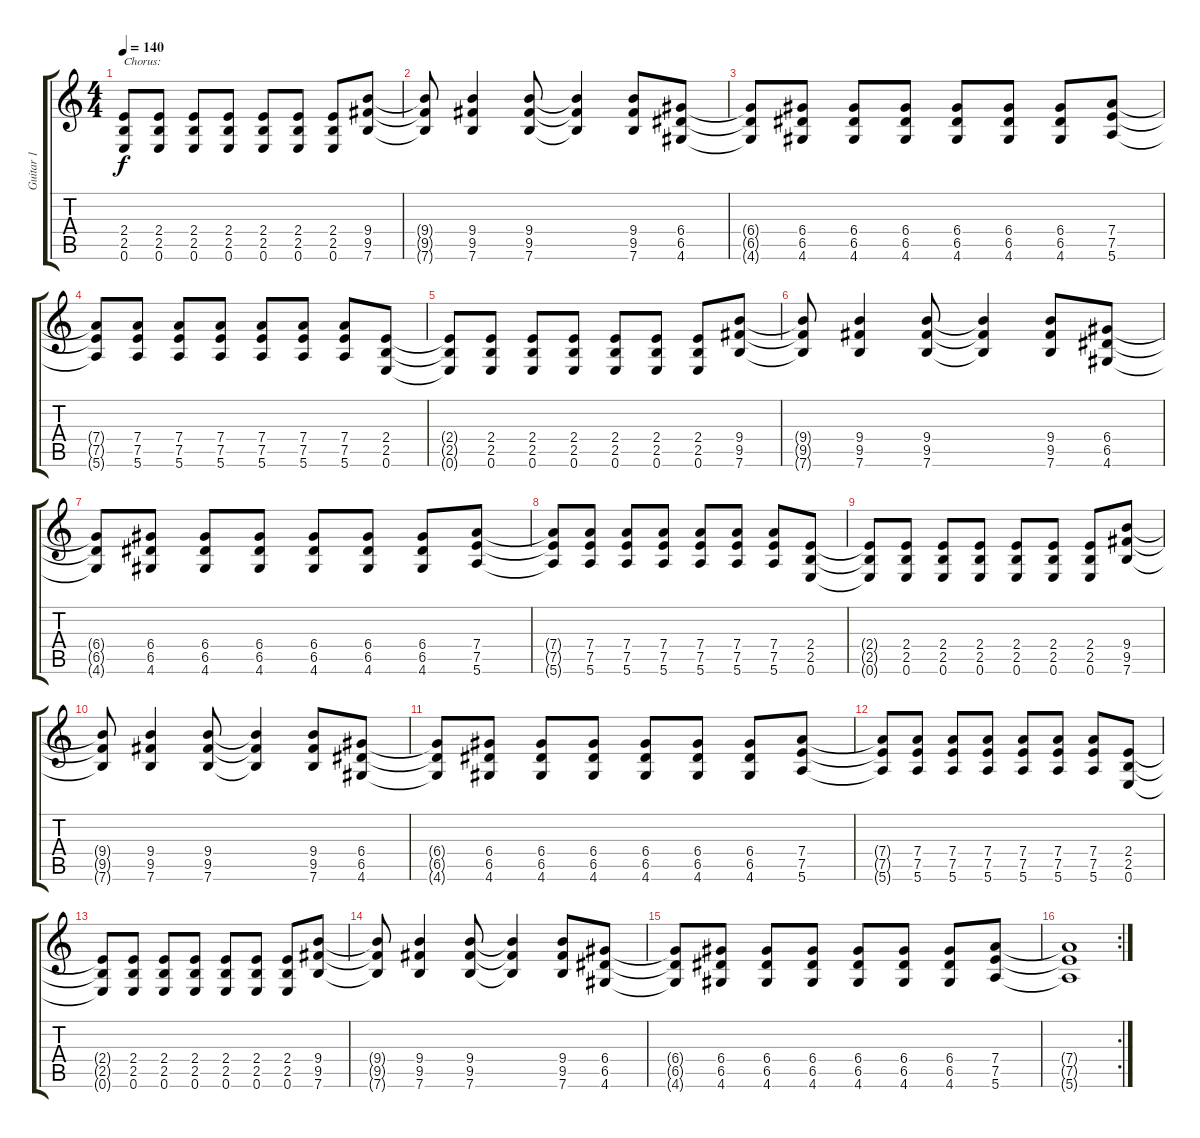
\track ("Guitar 1" "Guitar 1") {instrument distortionguitar}
\staff {score tabs}
\tuning (E4 B3 G3 D3 A2 E2) {hide}
\ts (4 4)
\tempo 140
\clef g2
\ks c
(2.4 2.5 0.6).8{txt "Chorus:" dy f} (2.4 2.5 0.6).8 (2.4 2.5 0.6).8 (2.4 2.5 0.6).8 (2.4 2.5 0.6).8 (2.4 2.5 0.6).8 (2.4 2.5 0.6).8 (9.4 9.5 7.6).8 |
(9.4{t} 9.5{t} 7.6{t}).8 (9.4 9.5 7.6).4 (9.4 9.5 7.6).8 (9.4{t} 9.5{t} 7.6{t}).4 (9.4 9.5 7.6).8 (6.4 6.5 4.6).8 |
(6.4{t} 6.5{t} 4.6{t}).8 (6.4 6.5 4.6).8 (6.4 6.5 4.6).8 (6.4 6.5 4.6).8 (6.4 6.5 4.6).8 (6.4 6.5 4.6).8 (6.4 6.5 4.6).8 (7.4 7.5 5.6).8 |
(7.4{t} 7.5{t} 5.6{t}).8 (7.4 7.5 5.6).8 (7.4 7.5 5.6).8 (7.4 7.5 5.6).8 (7.4 7.5 5.6).8 (7.4 7.5 5.6).8 (7.4 7.5 5.6).8 (2.4 2.5 0.6).8 |
(2.4{t} 2.5{t} 0.6{t}).8 (2.4 2.5 0.6).8 (2.4 2.5 0.6).8 (2.4 2.5 0.6).8 (2.4 2.5 0.6).8 (2.4 2.5 0.6).8 (2.4 2.5 0.6).8 (9.4 9.5 7.6).8 |
(9.4{t} 9.5{t} 7.6{t}).8 (9.4 9.5 7.6).4 (9.4 9.5 7.6).8 (9.4{t} 9.5{t} 7.6{t}).4 (9.4 9.5 7.6).8 (6.4 6.5 4.6).8 |
(6.4{t} 6.5{t} 4.6{t}).8 (6.4 6.5 4.6).8 (6.4 6.5 4.6).8 (6.4 6.5 4.6).8 (6.4 6.5 4.6).8 (6.4 6.5 4.6).8 (6.4 6.5 4.6).8 (7.4 7.5 5.6).8 |
(7.4{t} 7.5{t} 5.6{t}).8 (7.4 7.5 5.6).8 (7.4 7.5 5.6).8 (7.4 7.5 5.6).8 (7.4 7.5 5.6).8 (7.4 7.5 5.6).8 (7.4 7.5 5.6).8 (2.4 2.5 0.6).8 |
(2.4{t} 2.5{t} 0.6{t}).8 (2.4 2.5 0.6).8 (2.4 2.5 0.6).8 (2.4 2.5 0.6).8 (2.4 2.5 0.6).8 (2.4 2.5 0.6).8 (2.4 2.5 0.6).8 (9.4 9.5 7.6).8 |
(9.4{t} 9.5{t} 7.6{t}).8 (9.4 9.5 7.6).4 (9.4 9.5 7.6).8 (9.4{t} 9.5{t} 7.6{t}).4 (9.4 9.5 7.6).8 (6.4 6.5 4.6).8 |
(6.4{t} 6.5{t} 4.6{t}).8 (6.4 6.5 4.6).8 (6.4 6.5 4.6).8 (6.4 6.5 4.6).8 (6.4 6.5 4.6).8 (6.4 6.5 4.6).8 (6.4 6.5 4.6).8 (7.4 7.5 5.6).8 |
(7.4{t} 7.5{t} 5.6{t}).8 (7.4 7.5 5.6).8 (7.4 7.5 5.6).8 (7.4 7.5 5.6).8 (7.4 7.5 5.6).8 (7.4 7.5 5.6).8 (7.4 7.5 5.6).8 (2.4 2.5 0.6).8 |
(2.4{t} 2.5{t} 0.6{t}).8 (2.4 2.5 0.6).8 (2.4 2.5 0.6).8 (2.4 2.5 0.6).8 (2.4 2.5 0.6).8 (2.4 2.5 0.6).8 (2.4 2.5 0.6).8 (9.4 9.5 7.6).8 |
(9.4{t} 9.5{t} 7.6{t}).8 (9.4 9.5 7.6).4 (9.4 9.5 7.6).8 (9.4{t} 9.5{t} 7.6{t}).4 (9.4 9.5 7.6).8 (6.4 6.5 4.6).8 |
(6.4{t} 6.5{t} 4.6{t}).8 (6.4 6.5 4.6).8 (6.4 6.5 4.6).8 (6.4 6.5 4.6).8 (6.4 6.5 4.6).8 (6.4 6.5 4.6).8 (6.4 6.5 4.6).8 (7.4 7.5 5.6).8 |
\rc 2
(7.4{t} 7.5{t} 5.6{t}).1
